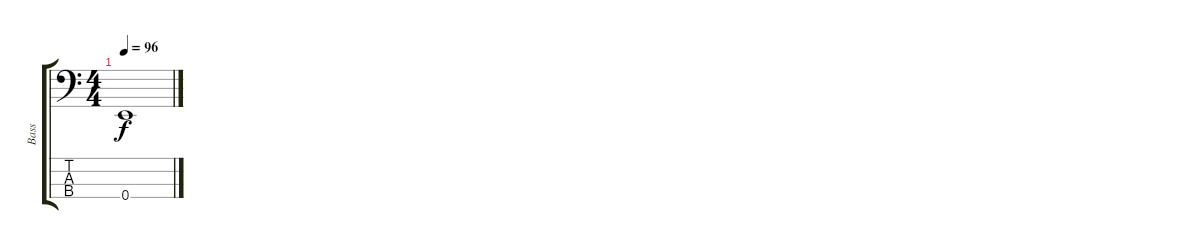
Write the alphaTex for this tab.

\track ("Bass" "Bass") {instrument electricbassfinger}
\staff {score tabs}
\tuning (G2 D2 A1 E1) {hide}
\ts (4 4)
\tempo 96
\clef f4
\ks c
0.4.1{dy f}
